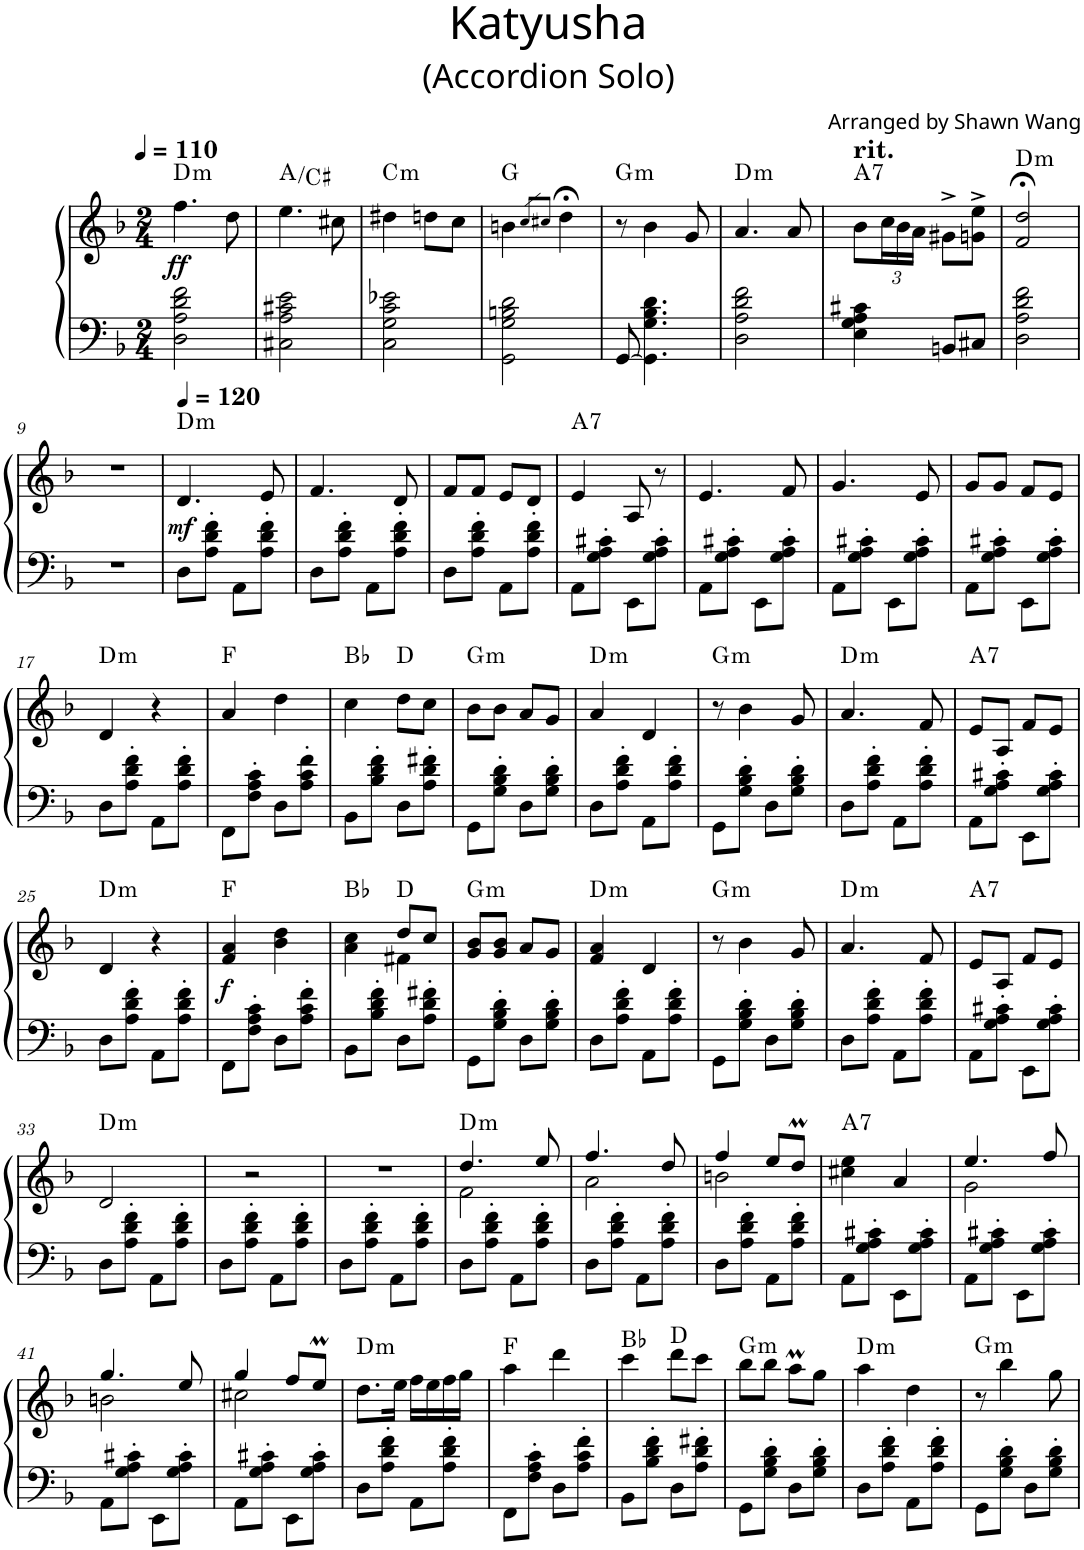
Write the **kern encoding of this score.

**kern	**kern	**dynam	**harte
*part1	*part1	*part1	*part1
*staff2	*staff1	*staff1/2	*
*I"手风琴	*	*	*
*clefF4	*clefG2	*	*
*k[b-]	*k[b-]	*	*
*M2/4	*M2/4	*	*
*MM110	*MM110	*	*
=1	=1	=1	=1
!	!	!LO:DY:b	!LO:H:kt=m
2D\ 2A\ 2d\ 2f\	4.ff\	ff	D:min
.	8dd\	.	.
=2	=2	=2	=2
2C#X\ 2A\ 2c#X\ 2e\	4.ee\	.	A:maj/3
.	8cc#X\	.	.
=3	=3	=3	=3
!	!	!	!LO:H:kt=m
2C\ 2G\ 2c\ 2e-X\	4dd#X\	.	C:min
.	8ddn\L	.	.
.	8cc\J	.	.
=4	=4	=4	=4
2GG\ 2G\ 2Bn\ 2d\	4bn\	.	G:maj
.	8qcc/L	.	.
.	8qcc#X/J	.	.
.	4dd;<\	.	.
=5	=5	=5	=5
!	!	!	!LO:H:kt=m
[8GG/	8r	.	G:min
4.GG\] 4.G\ 4.B-\ 4.d\	4b-\	.	.
.	8g/	.	.
=6	=6	=6	=6
!	!	!	!LO:H:kt=m
2D\ 2A\ 2d\ 2f\	4.a/	.	D:min
.	8a/	.	.
=7	=7	=7	=7
!	!LO:TX:a:t=rit.	!	!LO:H:kt=7
4E\ 4G\ 4A\ 4c#X\	8b-\L	.	A:7
*	*Xbrackettup	*	*
.	24cc\L	.	.
.	24b-\	.	.
.	24a\JJ	.	.
8BBn/L	8g#X^\L	.	.
8C#X/J	8gn\^ 8ee\^J	.	.
=8	=8	=8	=8
!	!	!	!LO:H:kt=m
2D\ 2A\ 2d\ 2f\	2f/;< 2dd/;<	.	D:min
!!LO:LB:g=z
=9	=9	=9	=9
2r	2r	.	.
=10	=10	=10	=10
*	*MM120	*	*
!	!	!LO:DY:b	!LO:H:kt=m
8D\L	4.d/	mf	D:min
8A\' 8d\' 8f\'J	.	.	.
8AA\L	.	.	.
8A\' 8d\' 8f\'J	8e/	.	.
=11	=11	=11	=11
8D\L	4.f/	.	.
8A\' 8d\' 8f\'J	.	.	.
8AA\L	.	.	.
8A\' 8d\' 8f\'J	8d/	.	.
=12	=12	=12	=12
8D\L	8f/L	.	.
8A\' 8d\' 8f\'J	8f/J	.	.
8AA\L	8e/L	.	.
8A\' 8d\' 8f\'J	8d/J	.	.
=13	=13	=13	=13
!	!	!	!LO:H:kt=7
8AA\L	4e/	.	A:7
8G\' 8A\' 8c#X\'J	.	.	.
8EE\L	8A/	.	.
8G\' 8A\' 8c#\'J	8r	.	.
=14	=14	=14	=14
8AA\L	4.e/	.	.
8G\' 8A\' 8c#X\'J	.	.	.
8EE\L	.	.	.
8G\' 8A\' 8c#\'J	8f/	.	.
=15	=15	=15	=15
8AA\L	4.g/	.	.
8G\' 8A\' 8c#X\'J	.	.	.
8EE\L	.	.	.
8G\' 8A\' 8c#\'J	8e/	.	.
=16	=16	=16	=16
8AA\L	8g/L	.	.
8G\' 8A\' 8c#X\'J	8g/J	.	.
8EE\L	8f/L	.	.
8G\' 8A\' 8c#\'J	8e/J	.	.
!!LO:LB:g=z
=17	=17	=17	=17
!	!	!	!LO:H:kt=m
8D\L	4d/	.	D:min
8A\' 8d\' 8f\'J	.	.	.
8AA\L	4r	.	.
8A\' 8d\' 8f\'J	.	.	.
=18	=18	=18	=18
8FF\L	4a/	.	F:maj
8F\' 8A\' 8c\'J	.	.	.
8D\L	4dd\	.	.
8A\' 8c\' 8f\'J	.	.	.
=19	=19	=19	=19
8BB-\L	4cc\	.	Bb:maj
8B-\' 8d\' 8f\'J	.	.	.
8D\L	8dd\L	.	D:maj
8A\' 8d\' 8f#X\'J	8cc\J	.	.
=20	=20	=20	=20
!	!	!	!LO:H:kt=m
8GG\L	8b-\L	.	G:min
8G\' 8B-\' 8d\'J	8b-\J	.	.
8D\L	8a/L	.	.
8G\' 8B-\' 8d\'J	8g/J	.	.
=21	=21	=21	=21
!	!	!	!LO:H:kt=m
8D\L	4a/	.	D:min
8A\' 8d\' 8f\'J	.	.	.
8AA\L	4d/	.	.
8A\' 8d\' 8f\'J	.	.	.
=22	=22	=22	=22
!	!	!	!LO:H:kt=m
8GG\L	8r	.	G:min
8G\' 8B-\' 8d\'J	4b-\	.	.
8D\L	.	.	.
8G\' 8B-\' 8d\'J	8g/	.	.
=23	=23	=23	=23
!	!	!	!LO:H:kt=m
8D\L	4.a/	.	D:min
8A\' 8d\' 8f\'J	.	.	.
8AA\L	.	.	.
8A\' 8d\' 8f\'J	8f/	.	.
=24	=24	=24	=24
!	!	!	!LO:H:kt=7
8AA\L	8e/L	.	A:7
8G\' 8A\' 8c#X\'J	8A/J	.	.
8EE\L	8f/L	.	.
8G\' 8A\' 8c#\'J	8e/J	.	.
!!LO:LB:g=z
=25	=25	=25	=25
!	!	!	!LO:H:kt=m
8D\L	4d/	.	D:min
8A\' 8d\' 8f\'J	.	.	.
8AA\L	4r	.	.
8A\' 8d\' 8f\'J	.	.	.
=26	=26	=26	=26
!	!	!LO:DY:b	!
8FF\L	4f/ 4a/	f	F:maj
8F\' 8A\' 8c\'J	.	.	.
8D\L	4b-\ 4dd\	.	.
8A\' 8c\' 8f\'J	.	.	.
=27	=27	=27	=27
*	*^	*	*
8BB-\L	4a\ 4cc\	4ryy	.	Bb:maj
8B-\' 8d\' 8f\'J	.	.	.	.
8D\L	8dd/L	4f#X\	.	D:maj
8A\' 8d\' 8f#X\'J	8cc/J	.	.	.
*	*v	*v	*	*
=28	=28	=28	=28
!	!	!	!LO:H:kt=m
8GG\L	8g/ 8b-/L	.	G:min
8G\' 8B-\' 8d\'J	8g/ 8b-/J	.	.
8D\L	8a/L	.	.
8G\' 8B-\' 8d\'J	8g/J	.	.
=29	=29	=29	=29
!	!	!	!LO:H:kt=m
8D\L	4f/ 4a/	.	D:min
8A\' 8d\' 8f\'J	.	.	.
8AA\L	4d/	.	.
8A\' 8d\' 8f\'J	.	.	.
=30	=30	=30	=30
!	!	!	!LO:H:kt=m
8GG\L	8r	.	G:min
8G\' 8B-\' 8d\'J	4b-\	.	.
8D\L	.	.	.
8G\' 8B-\' 8d\'J	8g/	.	.
=31	=31	=31	=31
!	!	!	!LO:H:kt=m
8D\L	4.a/	.	D:min
8A\' 8d\' 8f\'J	.	.	.
8AA\L	.	.	.
8A\' 8d\' 8f\'J	8f/	.	.
=32	=32	=32	=32
!	!	!	!LO:H:kt=7
8AA\L	8e/L	.	A:7
8G\' 8A\' 8c#X\'J	8A/J	.	.
8EE\L	8f/L	.	.
8G\' 8A\' 8c#\'J	8e/J	.	.
!!LO:LB:g=z
=33	=33	=33	=33
!	!	!	!LO:H:kt=m
8D\L	2d/	.	D:min
8A\' 8d\' 8f\'J	.	.	.
8AA\L	.	.	.
8A\' 8d\' 8f\'J	.	.	.
=34	=34	=34	=34
8D\L	2r	.	.
8A\' 8d\' 8f\'J	.	.	.
8AA\L	.	.	.
8A\' 8d\' 8f\'J	.	.	.
=35	=35	=35	=35
8D\L	2r	.	.
8A\' 8d\' 8f\'J	.	.	.
8AA\L	.	.	.
8A\' 8d\' 8f\'J	.	.	.
=36	=36	=36	=36
*	*^	*	*
!	!	!	!	!LO:H:kt=m
8D\L	4.dd/	2f\	.	D:min
8A\' 8d\' 8f\'J	.	.	.	.
8AA\L	.	.	.	.
8A\' 8d\' 8f\'J	8ee/	.	.	.
=37	=37	=37	=37	=37
8D\L	4.ff/	2a\	.	.
8A\' 8d\' 8f\'J	.	.	.	.
8AA\L	.	.	.	.
8A\' 8d\' 8f\'J	8dd/	.	.	.
=38	=38	=38	=38	=38
8D\L	4ff/	2bn\	.	.
8A\' 8d\' 8f\'J	.	.	.	.
8AA\L	8ee/L	.	.	.
8A\' 8d\' 8f\'J	8ddM/J	.	.	.
*	*v	*v	*	*
=39	=39	=39	=39
!	!	!	!LO:H:kt=7
8AA\L	4cc#X\ 4ee\	.	A:7
8G\' 8A\' 8c#X\'J	.	.	.
8EE\L	4a/	.	.
8G\' 8A\' 8c#\'J	.	.	.
=40	=40	=40	=40
*	*^	*	*
8AA\L	4.ee/	2g\	.	.
8G\' 8A\' 8c#X\'J	.	.	.	.
8EE\L	.	.	.	.
8G\' 8A\' 8c#\'J	8ff/	.	.	.
!!LO:LB:g=z	!!
=41	=41	=41	=41	=41
8AA\L	4.gg/	2bn\	.	.
8G\' 8A\' 8c#X\'J	.	.	.	.
8EE\L	.	.	.	.
8G\' 8A\' 8c#\'J	8ee/	.	.	.
=42	=42	=42	=42	=42
8AA\L	4gg/	2cc#X\	.	.
8G\' 8A\' 8c#X\'J	.	.	.	.
8EE\L	8ff/L	.	.	.
8G\' 8A\' 8c#\'J	8eem/J	.	.	.
*	*v	*v	*	*
=43	=43	=43	=43
!	!	!	!LO:H:kt=m
8D\L	8.dd\L	.	D:min
8A\' 8d\' 8f\'J	.	.	.
.	16ee\Jk	.	.
8AA\L	16ff\LL	.	.
.	16ee\	.	.
8A\' 8d\' 8f\'J	16ff\	.	.
.	16gg\JJ	.	.
=44	=44	=44	=44
8FF\L	4aa\	.	F:maj
8F\' 8A\' 8c\'J	.	.	.
8D\L	4ddd\	.	.
8A\' 8c\' 8f\'J	.	.	.
=45	=45	=45	=45
8BB-\L	4ccc\	.	Bb:maj
8B-\' 8d\' 8f\'J	.	.	.
8D\L	8ddd\L	.	D:maj
8A\' 8d\' 8f#X\'J	8ccc\J	.	.
=46	=46	=46	=46
!	!	!	!LO:H:kt=m
8GG\L	8bb-\L	.	G:min
8G\' 8B-\' 8d\'J	8bb-\J	.	.
8D\L	8aam\L	.	.
8G\' 8B-\' 8d\'J	8gg\J	.	.
=47	=47	=47	=47
!	!	!	!LO:H:kt=m
8D\L	4aa\	.	D:min
8A\' 8d\' 8f\'J	.	.	.
8AA\L	4dd\	.	.
8A\' 8d\' 8f\'J	.	.	.
=48	=48	=48	=48
!	!	!	!LO:H:kt=m
8GG\L	8r	.	G:min
8G\' 8B-\' 8d\'J	4bb-\	.	.
8D\L	.	.	.
8G\' 8B-\' 8d\'J	8gg\	.	.
=	=	=	=
*-	*-	*-	*-
